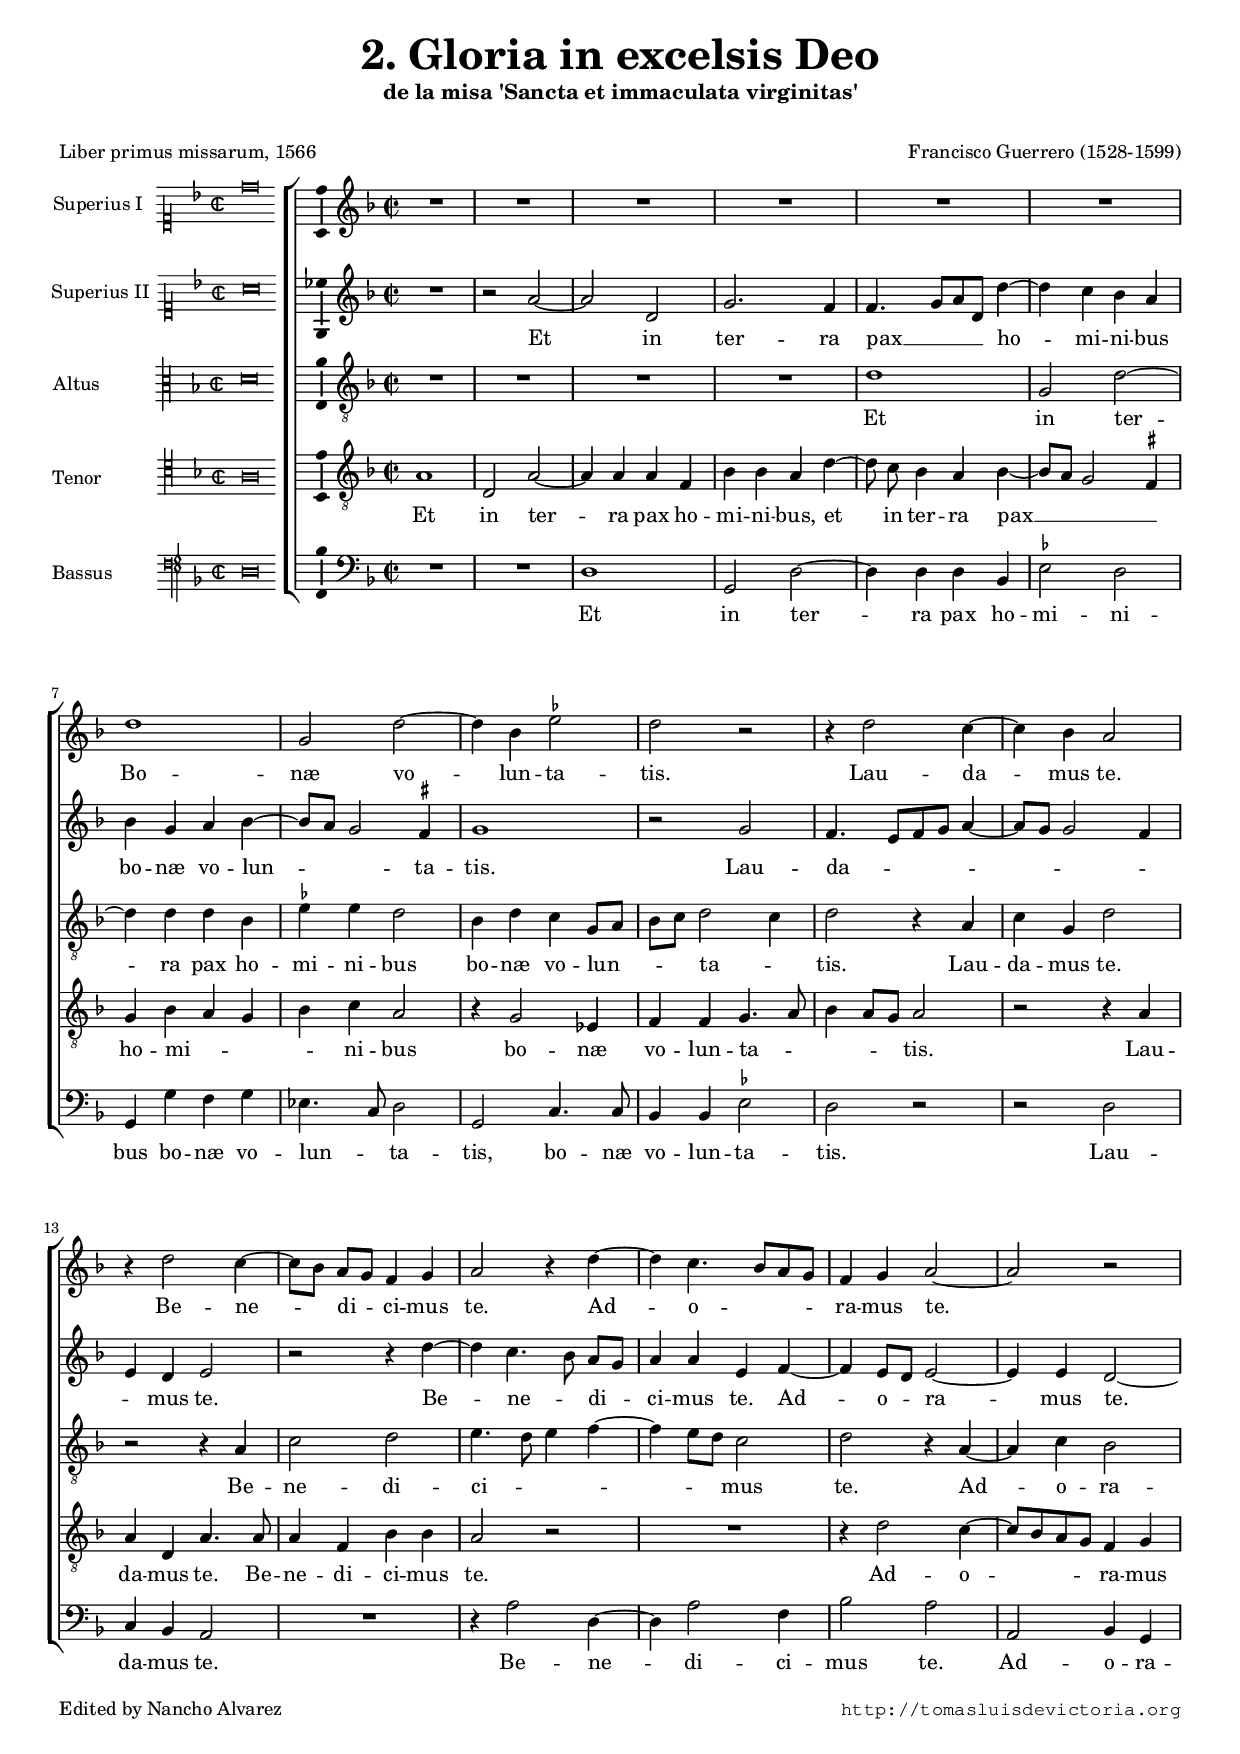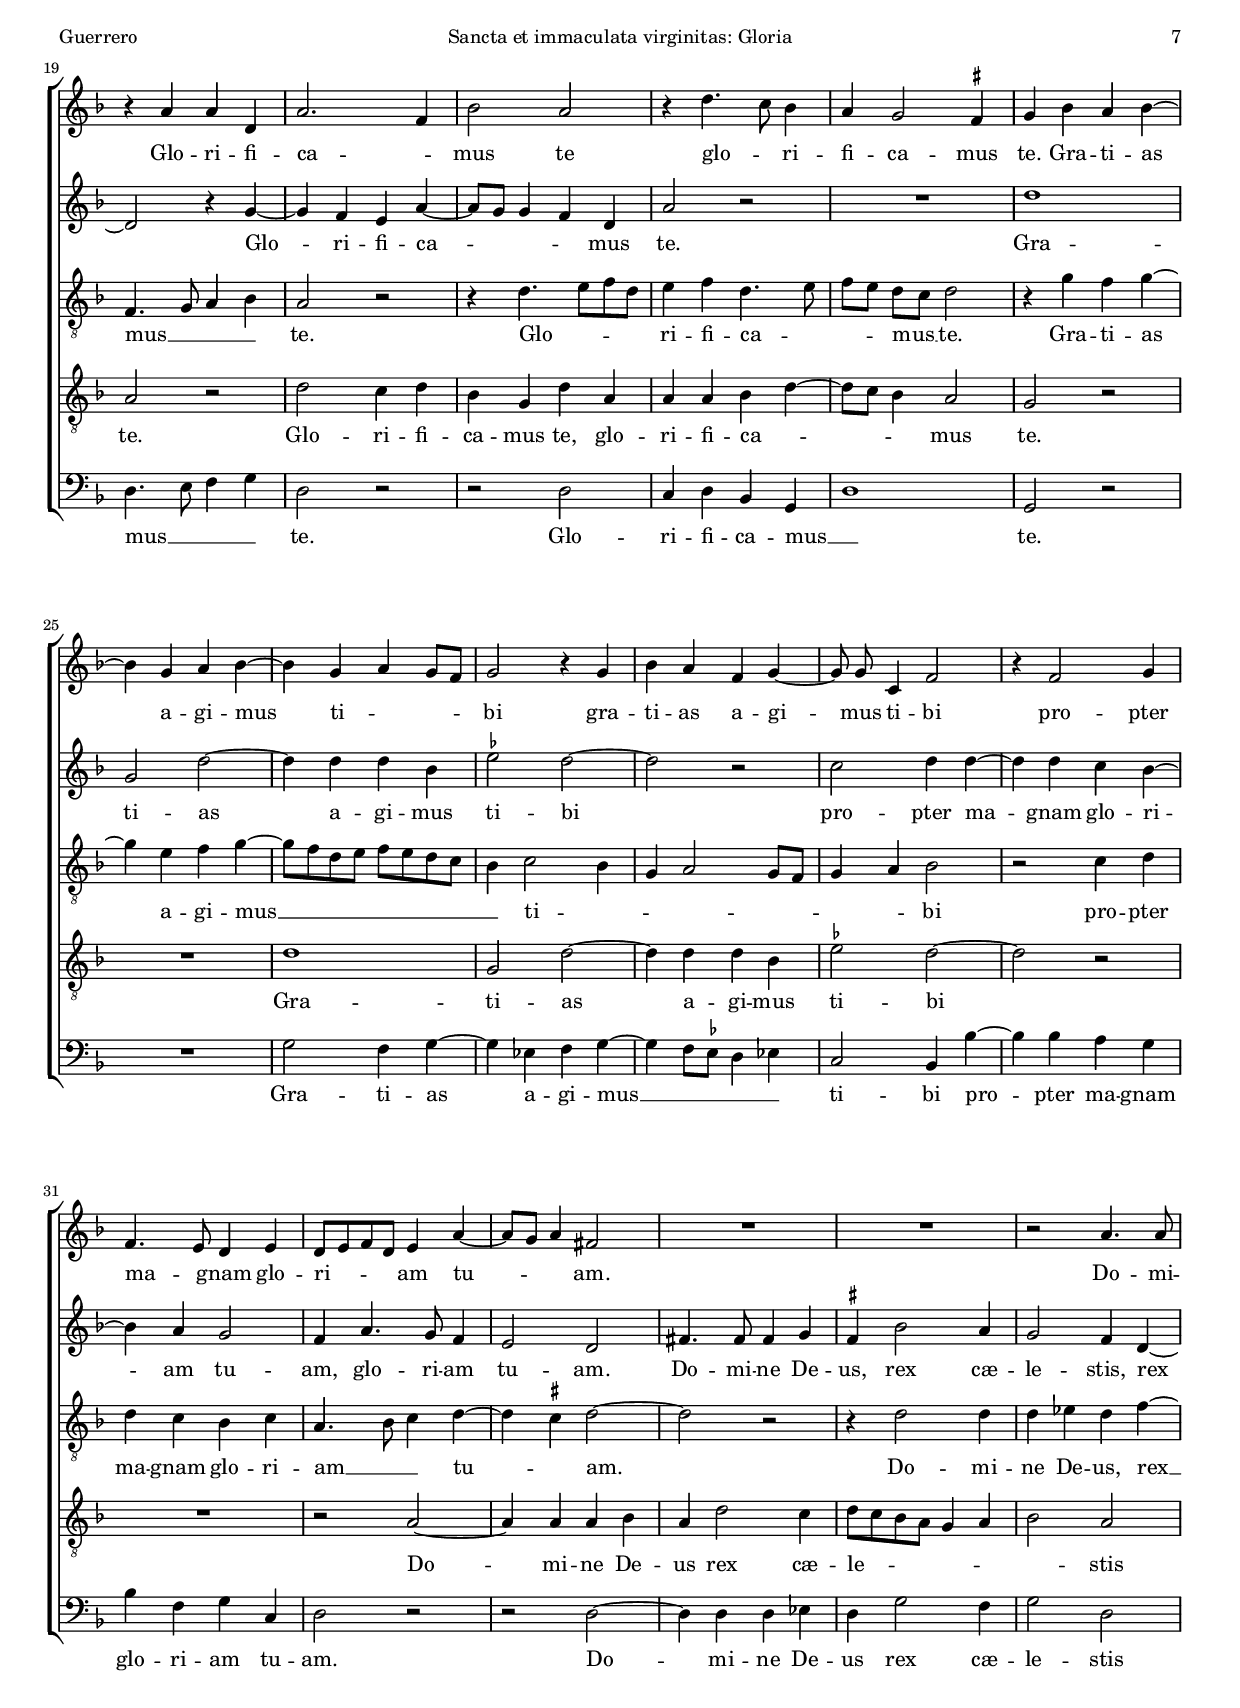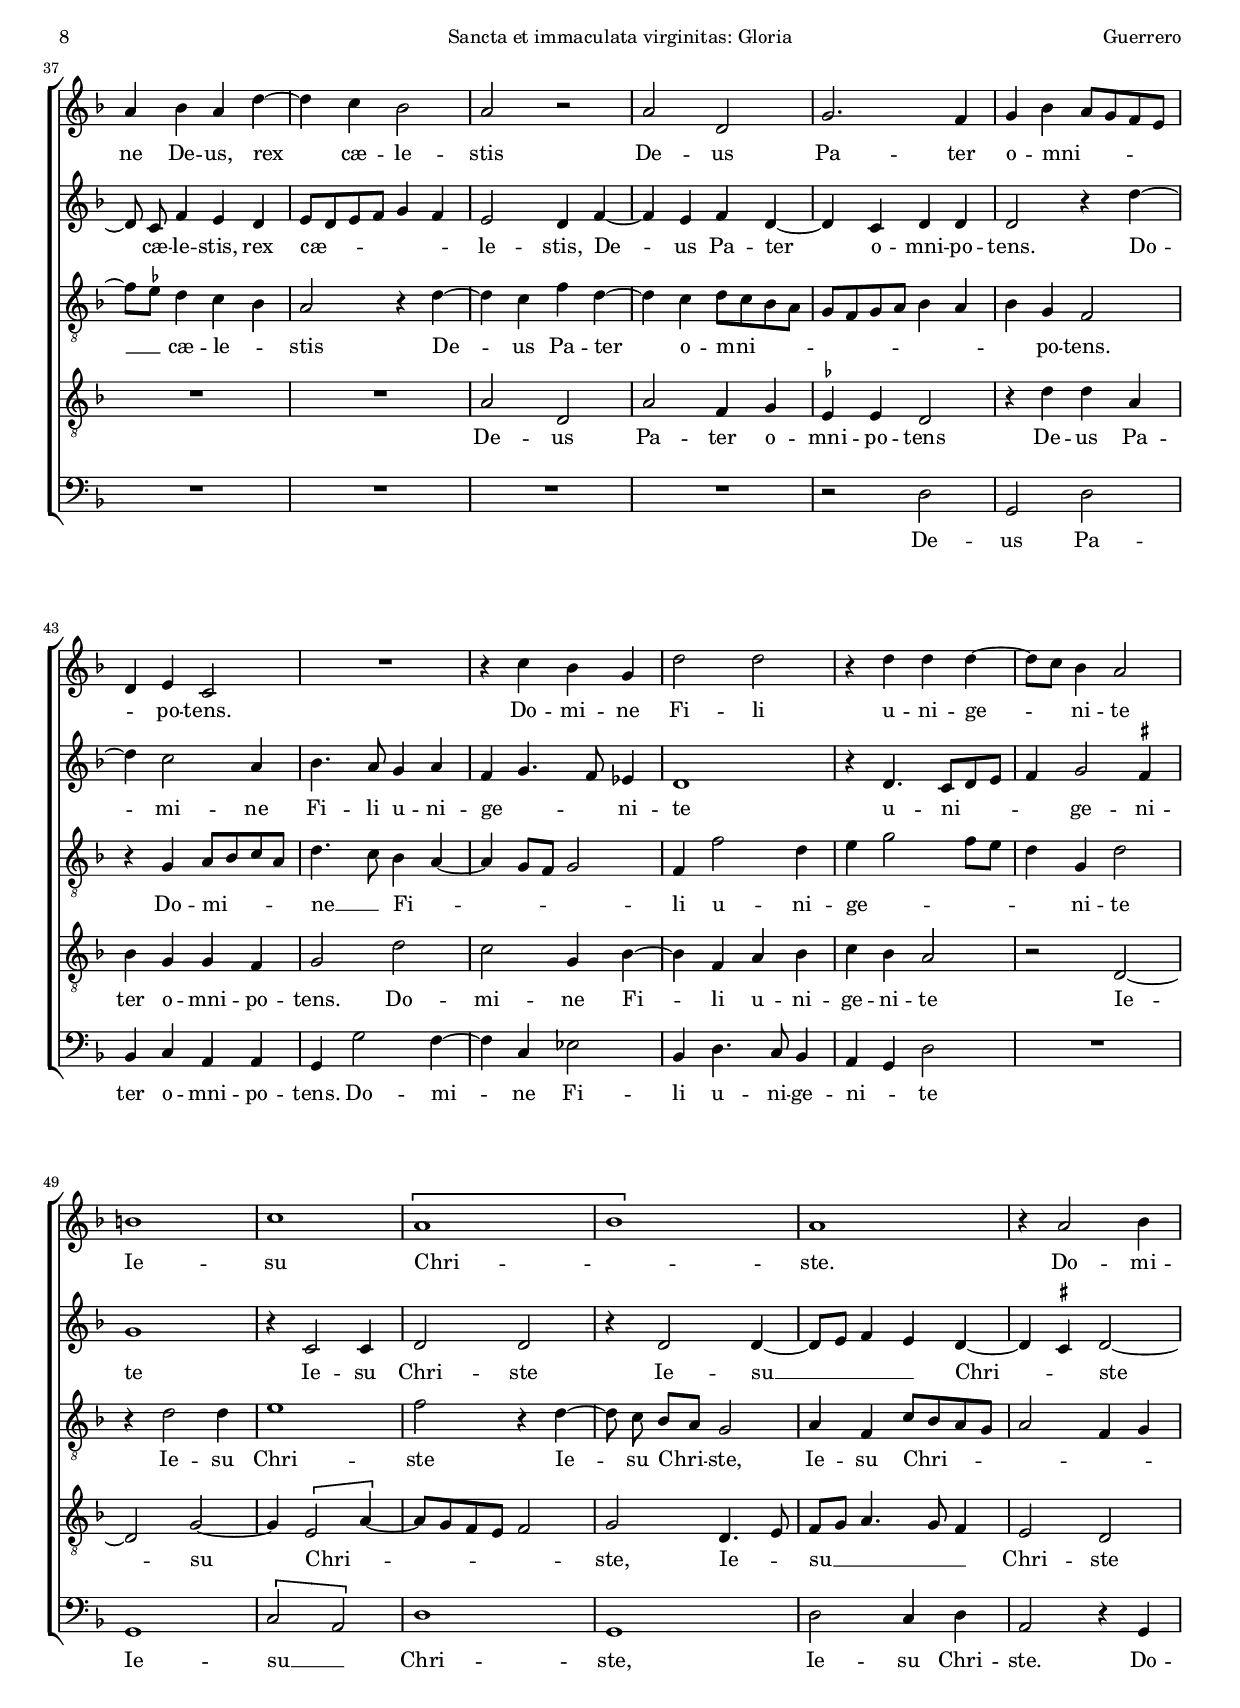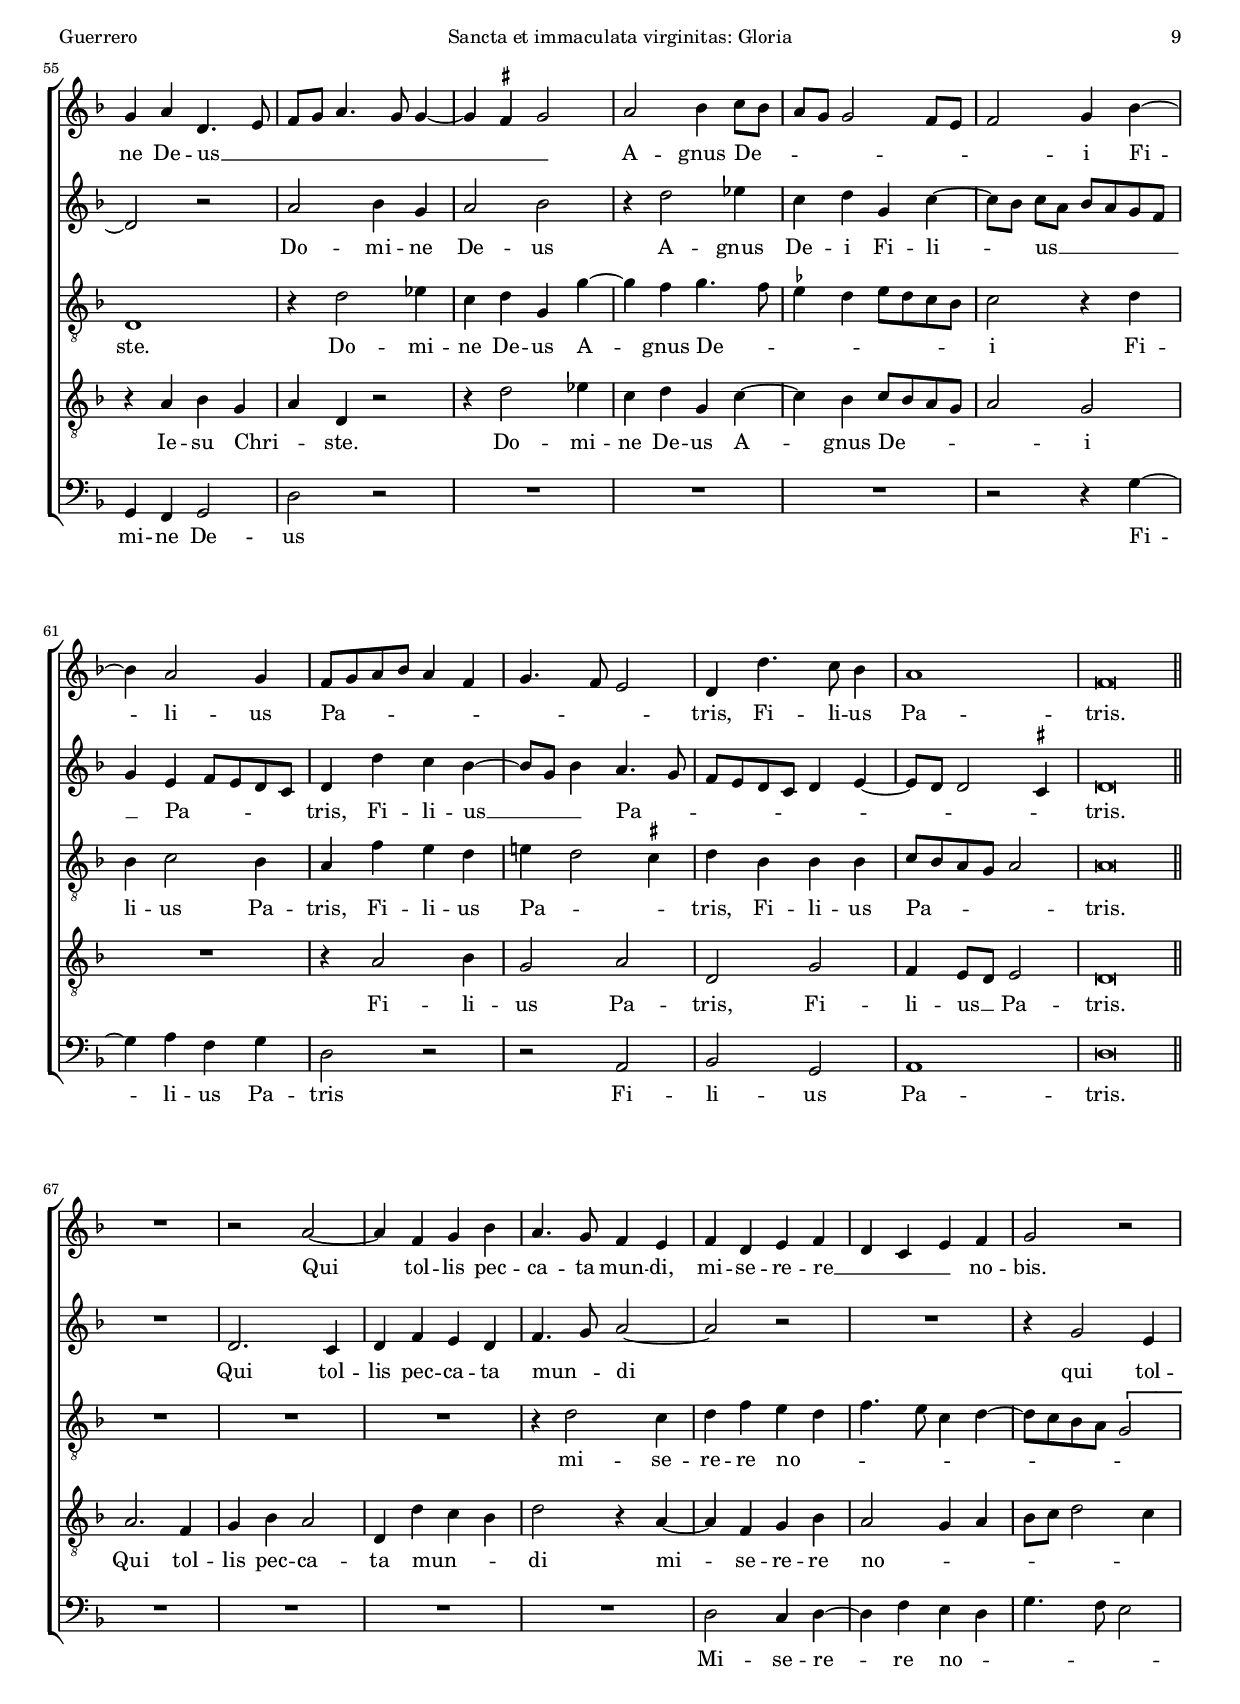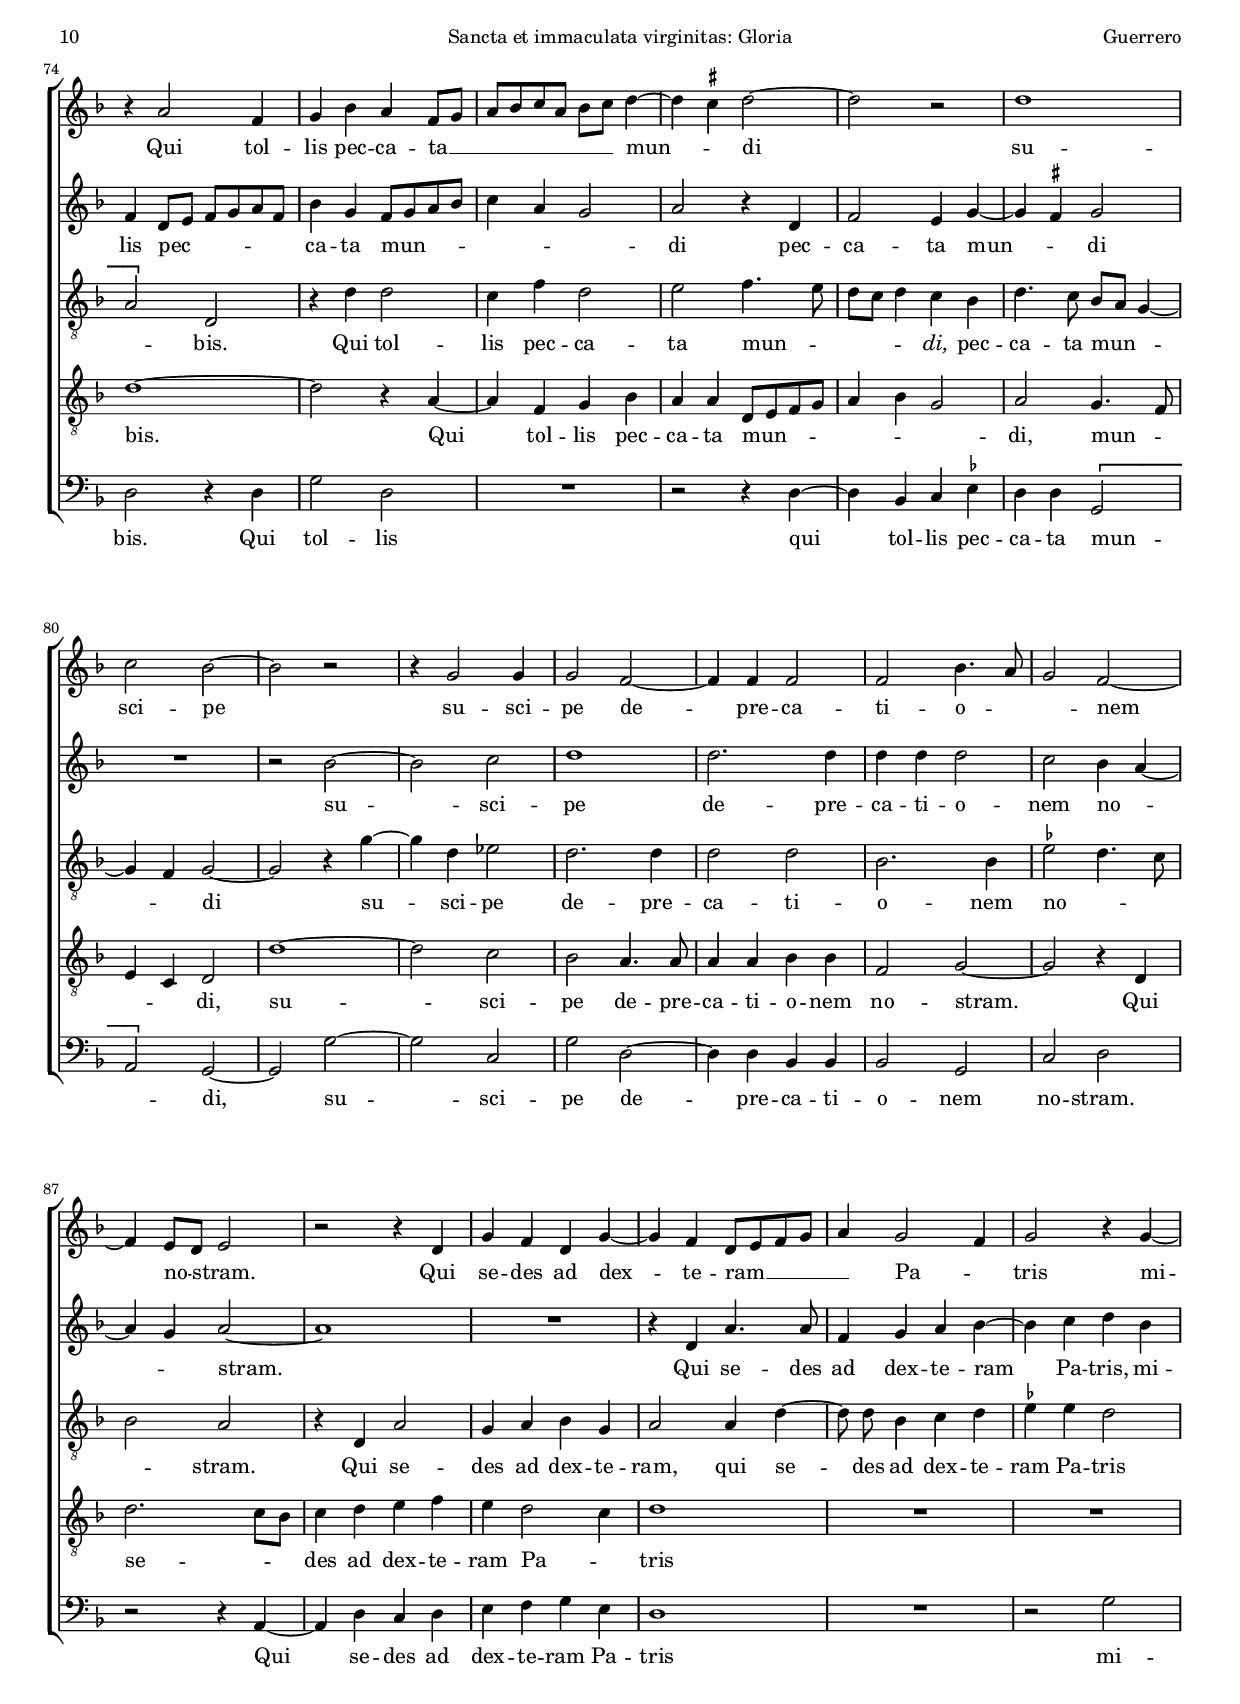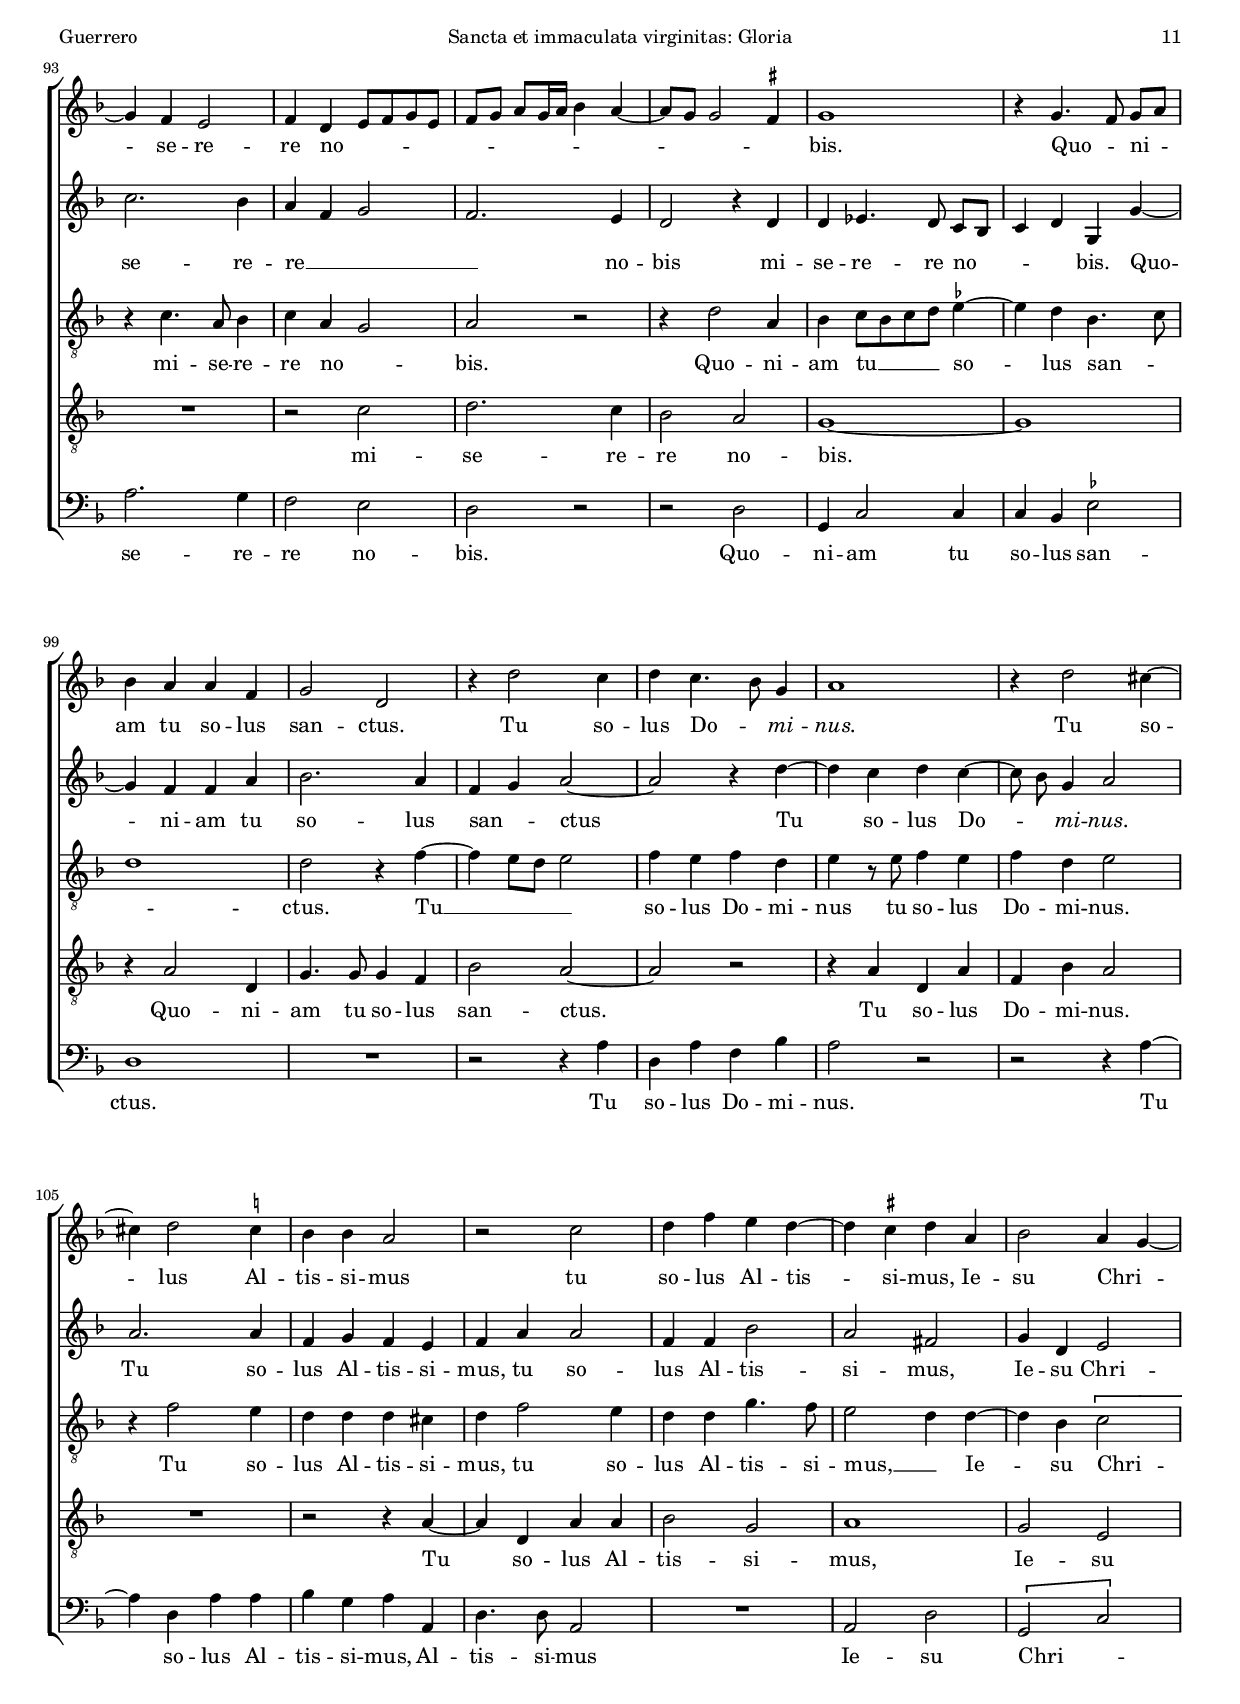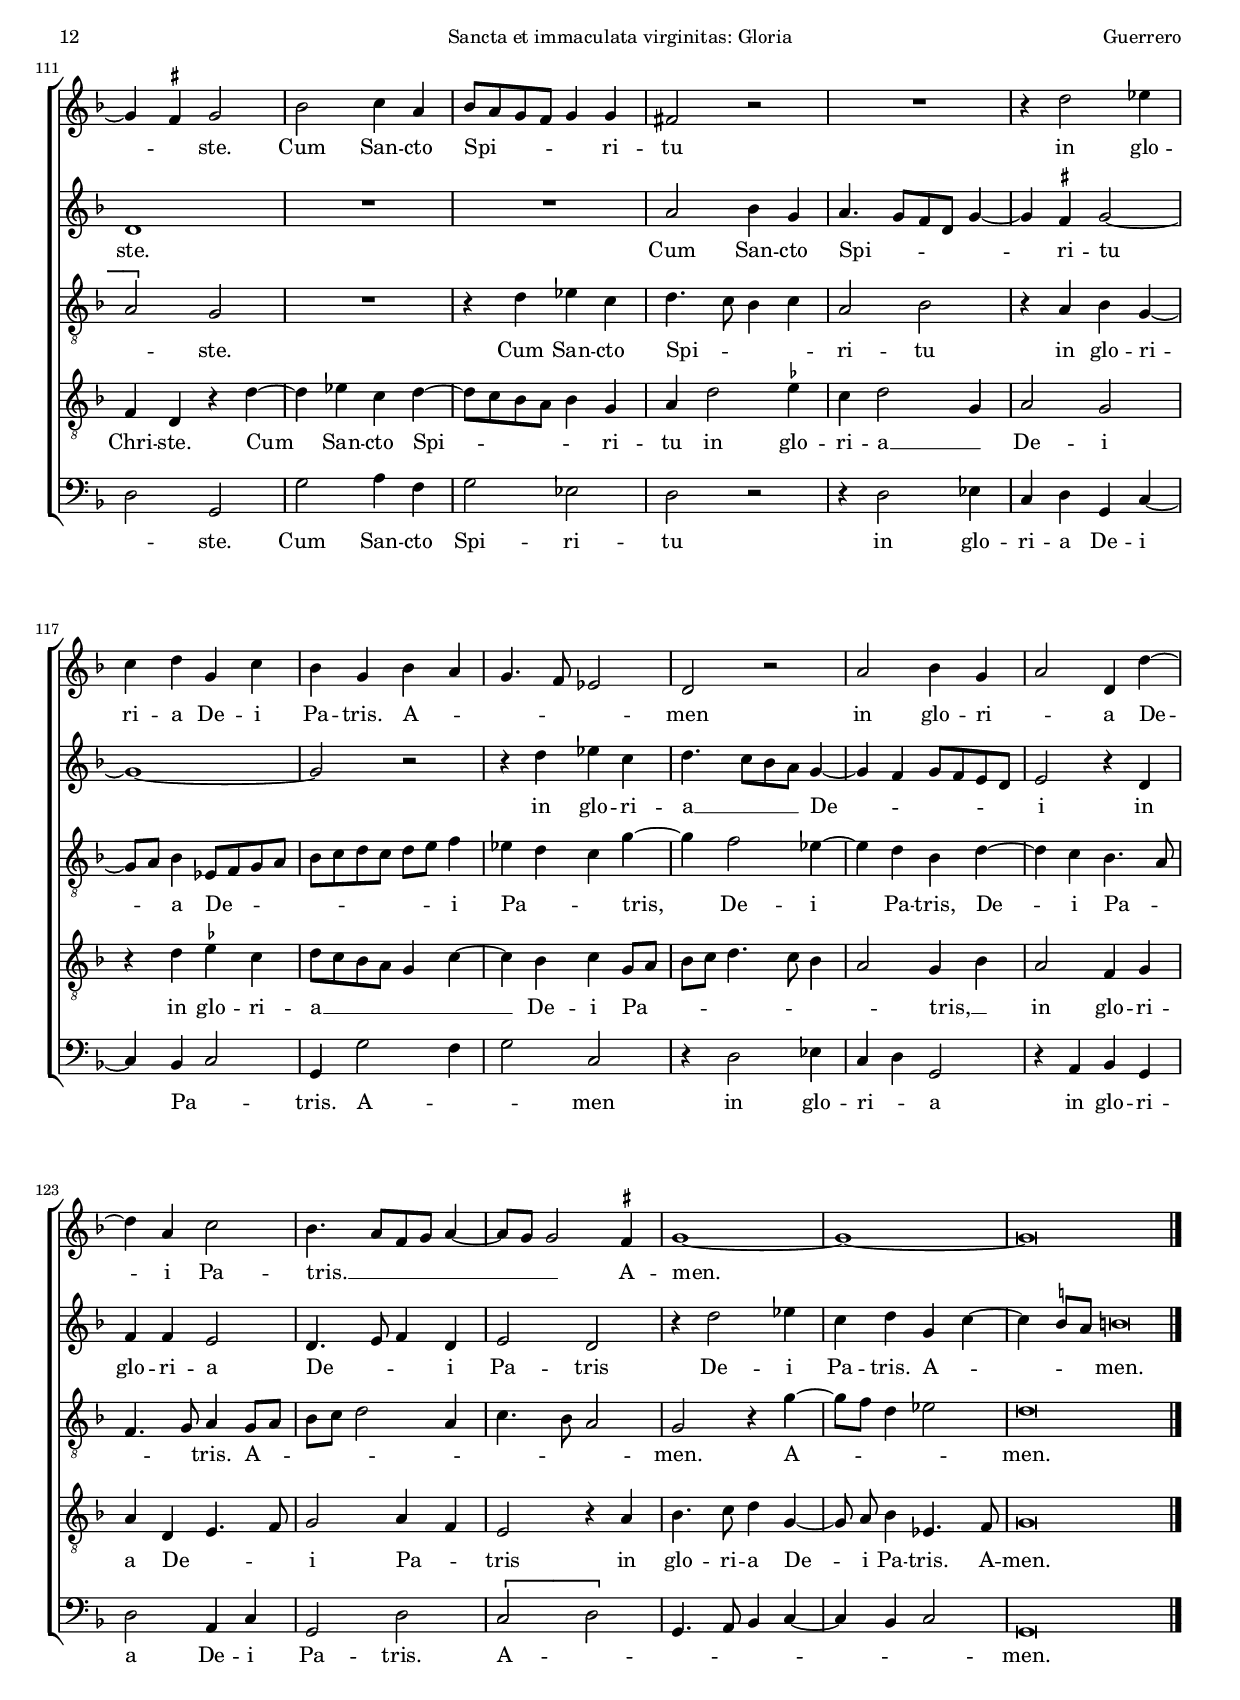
\version "2.18.0"

#(set-default-paper-size "a4")
#(set-global-staff-size 16.4)
#(ly:set-option 'point-and-click #f)
%mobile -s14.5 -i3.5

italicas=\override LyricText.font-shape = #'italic
rectas=\override LyricText.font-shape = #'upright
ss=\once \set suggestAccidentals = ##t
incipitwidth = 20

htitle="Sancta et immaculata virginitas: Gloria"
hcomposer="Guerrero"

\header {
	title=\markup{\fontsize #3 "2. Gloria in excelsis Deo"}
	subtitle="de la misa 'Sancta et immaculata virginitas'"
	subsubtitle=\markup{\null \vspace #1 }
	composer="Francisco Guerrero (1528-1599)"
        pdfauthor=\composer
	%opus="(-)"
	poet="Liber primus missarum, 1566"
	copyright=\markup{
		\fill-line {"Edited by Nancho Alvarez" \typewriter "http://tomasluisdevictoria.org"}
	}
%	tagline=""
}

global={\key f \major \time 2/2 \skip 1*66 \bar "||" \break
				\skip 1*62 \bar "|." }


cantus=\relative c''{
	R1*6
	d1
	g,2 d' ~
	d4 bes \ss ees2
	d2 r
	r4 d2 c4 ~
	c bes a2
	r4 d2 c4 ~
	c8[ bes] a[ g] f4 g
	a2 r4 d ~
	d4 c4. bes8 a g
	f4 g a2 ~
	a r 
	r4 a a d, 
	a'2. f4 
	bes2 a
	r4 d4. c8 bes4
	a4 g2 \ss fis4
	g bes a bes ~
	bes g a bes ~
	bes g a g8 f
	g2 r4 g
	bes a f g ~
	g8 \noBeam g c,4 f2
	r4 f2 g4
	f4. e8 d4 e
	d8 e f d e4 a ~
	a8 g a4 fis2
	R1*2
	r2 a4. a8
	a4 bes a d ~
	d c bes2
	a2 r
	a2 d, 
	g2. f4
	g bes a8 g f e
	d4 e c2
	R1
	r4 c' bes g
	d'2 d
	r4 d d d ~
	d8 c bes4 a2 
	b1
	c
	\[a 
	bes\]
	a
	r4 a2 bes4
	g4 a d,4. e8
	f g a4. g8 g4 ~
	g \ss fis g2
	a bes4 c8 bes
	a g g2 f8 e
	f2 g4 bes ~
	bes a2 g4
	f8 g a bes a4 f
	g4. f8 e2
	d4 d'4. c8 bes4
	a1 
	f\breve*1/2
	R1
	r2 a ~
	a4 f g bes
	a4. g8 f4 e
	f d e f
	d c e f
	g2 r
	r4 a2 f4
	g bes a f8 g 
	a bes c a bes c d4 ~
	d \ss cis d2 ~
	d r
	d1
	c2 bes ~
	bes r
	r4 g2 g4
	g2 f ~
	f4 f f2
	f bes4. a8
	g2 f ~
	f4 e8 d e2
	r2 r4 d
	g f d g ~
	g f d8 e f g
	a4 g2 f4
	g2 r4 g ~
	g f e2
	f4 d e8 f g e
	f[ g] a[ g16 a] bes4 a ~
	a8 g g2 \ss fis4
	g1
	r4 g4. f8 g[ a]
	bes4 a a f
	g2 d
	r4 d'2 c4
	d c4. bes8 g4
	a1
	r4 d2 cis4 ~
	cis d2 \ss c4
	bes bes a2
	r2 c 
	d4 f e d ~
	d \ss cis d a
	bes2 a4 g ~
	g \ss fis4 g2
	bes c4 a
	bes8 a g f g4 g
	fis2 r
	R1
	r4 d'2 ees4
	c d g, c
	bes g bes a
	g4. f8 ees2
	d r
	a' bes4 g
	a2 d,4 d' ~
	d a c2
	bes4. a8[ f g] a4 ~
	a8 g g2 \ss fis4
	g1 ~
	g ~
	g\breve*1/2
}

cantusdos=\relative c''{
	R1
	r2 a ~
	a d, 
	g2. f4
	f4. g8[ a d,] d'4 ~
	d c bes a
	bes g a bes ~
	bes8 a g2 \ss fis4
	g1
	r2 g
	f4. e8[ f g] a4 ~
	a8 g g2 f4
	e d e2
	r2 r4 d' ~
	d c4. bes8 a[ g]
	a4 a e f ~
	f e8 d e2 ~
	e4 e d2 ~
	d r4 g ~
	g f e a ~
	a8 g g4 f d
	a'2 r
	R1
	d1
	g,2 d' ~
	d4 d d bes
	\ss ees2 d ~
	d r
	c d4 d ~
	d d c bes ~
	bes a g2
	f4 a4. g8 f4
	e2 d
	fis4. fis8 fis4 g
	\ss fis4 bes2 a4
	g2 f4 d ~
	d8 \noBeam c f4 e d
	e8 d e f g4 f
	e2 d4 f ~
	f e f d ~
	d c d d 
	d2 r4 d' ~
	d c2 a4
	bes4. a8 g4 a
	f g4. f8 ees4
	d1
	r4 d4. c8 d e
	f4 g2 \ss fis4 
	g1
	r4 c,2 c4
	d2 d
	r4 d2 d4 ~
	d8 e f4 e d ~
	d \ss cis4 d2 ~
	d r
	a' bes4 g
	a2 bes
	r4 d2 ees4
	c d g, c ~
	c8[ bes] c a bes a g f
	g4 e f8 e d c
	d4 d' c bes ~
	bes8 g bes4 a4. g8
	f e d c d4 e ~
	e8 d d2 \ss cis4 d\breve*1/2
	R1
	d2. c4
	d f e d
	f4. g8 a2 ~
	a r
	R1
	r4 g2 e4
	f4 d8 e f g a f
	bes4 g f8 g a bes 
	c4 a g2
	a r4 d,
	f2 e4 g ~
	g \ss fis4 g2
	R1
	r2 bes ~
	bes c 
	d1
	d2. d4
	d d d2
	c bes4 a ~
	a g a2 ~
	a1
	R1
	r4 d, a'4. a8
	f4 g a bes ~
	bes c d bes
	c2. bes4
	a f g2
	f2. e4
	d2 r4 d
	d ees4. d8 c[ bes]
	c4 d g, g' ~
	g f f a
	bes2. a4
	f g a2 ~
	a r4 d ~
	d c d c ~
	c8 \noBeam bes g4 a2
	a2. a4
	f4 g f e
	f a a2
	f4 f bes2
	a fis
	g4 d e2
	d1
	R1*2
	a'2 bes4 g
	a4. g8[ f d] g4 ~
	g \ss fis4 g2 ~
	g1 ~
	g2 r
	r4 d' ees c
	d4. c8[ bes a] g4 ~
	g f g8 f e d
	e2 r4 d 
	f f e2
	d4. e8 f4 d
	e2 d
	r4 d'2 ees4
	c d g, c ~
	c \ss b8 a b!\breve*1/4
}

altus=\relative c'{
	R1*4
	d1
	g,2 d' ~
	d4 d d bes
	\ss ees4 ees d2
	bes4 d c g8 a
	bes c d2 c4
	d2 r4 a 
	c g d'2
	r2 r4 a
	c2 d
	e4. d8 e4 f ~
	f4 e8 d c2
	d r4 a ~
	a c bes2
	f4. g8 a4 bes
	a2 r
	r4 d4. e8 f d
	e4 f d4. e8
	f[ e] d[ c] d2
	r4 g f g ~
	g e f g ~
	g8 f d e f e d c 
	bes4 c2 bes4
	g4 a2 g8 f
	g4 a bes2
	r2 c4 d
	d c bes c
	a4. bes8 c4 d ~
	d \ss cis d2 ~
	d r
	r4 d2 d4
	d ees d f ~
	f8 \ss ees d4 c bes
	a2 r4 d ~
	d c f d ~
	d c d8 c bes a
	g f g a bes4 a
	bes g f2
	r4 g a8 bes c a
	d4. c8 bes4 a ~
	a g8 f g2
	f4 f'2 d4
	e4 g2 f8 e
	d4 g, d'2
	r4 d2 d4
	e1
	f2 r4 d ~
	d8 \noBeam c \noBeam bes a g2
	a4 f c'8 bes a g
	a2 f4 g
	d1
	r4 d'2 ees4
	c4 d g, g' ~
	g f g4. f8 
	\ss ees4 d ees8 d c bes
	c2 r4 d
	bes4 c2 bes4
	a f' e d
	e! d2 \ss cis4
	d bes bes bes
	c8 bes a g a2 
	a\breve*1/2
	R1*3
	r4 d2 c4
	d f e d
	f4. e8 c4 d ~
	d8 c bes a \[g2
	a\] d,
	r4 d' d2
	c4 f d2
	e2 f4. e8
	d8 c d4 c bes
	d4. c8 bes a g4 ~
	g f g2 ~
	g r4 g' ~
	g d ees2
	d2. d4
	d2 d
	bes2. bes4
	\ss ees2 d4. c8
	bes2 a
	r4 d, a'2
	g4 a bes g
	a2 a4 d ~
	d8 \noBeam d bes4 c d 
	\ss ees ees d2
	r4 c4. a8 bes4
	c a g2 
	a r
	r4 d2 a4
	bes4 c8[ bes c d] \ss ees4 ~
	ees d bes4. c8
	d1
	d2 r4 f ~
	f4 e8 d e2
	f4 e f d
	e4 r8 e f4 e
	f d e2
	r4 f2 e4
	d d d cis
	d4 f2 e4 
	d d g4. f8
	e2 d4 d ~
	d bes \[c2
	a\] g
	R1
	r4 d' ees c
	d4. c8 bes4 c
	a2 bes
	r4 a bes g ~
	g8 a bes4 ees,8 f g a 
	bes c d c d e f4
	ees4 d c g' ~
	g f2 ees4 ~
	ees d bes d ~
	d c bes4. a8
	f4. g8 a4 g8 a
	bes c d2 a4
	c4. bes8 a2
	g2 r4 g' ~
	g8 f8 d4 ees2
	d\breve*1/2
}

tenor=\relative c'{
	a1
	d,2 a'2 ~
	a4 a a f 
	bes bes a d ~
	d8 \noBeam c bes4 a bes4 ~
	bes8 a g2 \ss fis4
	g4 bes a g
	bes c a2
	r4 g2 ees4
	f4 f g4. a8
	bes4 a8 g a2
	r2 r4 a
	a d, a'4. a8 
	a4 f bes bes 
	a2 r
	R1
	r4 d2 c4 ~
	c8 bes a g f4 g 
	a2 r
	d c4 d 
	bes g d' a
	a a bes d ~
	d8 c bes4 a2 
	g r 
	R1
	d'1
	g,2 d' ~
	d4 d d bes
	\ss ees2 d ~
	d r
	R1
	r2 a ~
	a4 a a bes
	a d2 c4
	d8 c bes a g4 a 
	bes2 a
	R1*2
	a2 d,
	a' f4 g
	\ss ees ees d2
	r4 d' d a
	bes g g f
	g2 d' 
	c2 g4 bes ~
	bes f a bes
	c bes a2 
	r2 d, ~
	d g ~
	g4 \[e2 a4 ~ \]
	a8 g f e f2
	g d4. e8 
	f8 g a4. g8 f4
	e2 d
	r4 a' bes g
	a d, r2
	r4 d'2 ees4
	c d g, c ~
	c bes c8 bes a g
	a2 g
	R1
	r4 a2 bes4
	g2 a
	d, g
	f4 e8 d e2
	d\breve*1/2
	a'2. f4
	g bes a2
	d,4 d' c bes 
	d2 r4 a ~
	a f g bes
	a2 g4 a
	bes8 c d2 c4
	d1 ~
	d2 r4 a ~
	a f g bes
	a a d,8 e f g
	a4 bes g2
	a g4. f8 
	e4 c d2
	d'1 ~
	d2 c
	bes a4. a8
	a4 a bes bes
	f2 g ~
	g r4 d 
	d'2. c8 bes
	c4 d e f
	e d2 c4
	d1
	R1*3
	r2 c
	d2. c4
	bes2 a
	g1 ~
	g
	r4 a2 d,4
	g4. g8 g4 f
	bes2 a ~
	a r
	r4 a d, a'
	f bes a2
	R1
	r2 r4 a ~
	a d, a' a
	bes2 g
	a1
	g2 e
	f4 d r4 d' ~
	d ees c d ~
	d8 c bes a bes4 g
	a d2 \ss ees4
	c4 d2 g,4
	a2 g
	r4 d' \ss ees c
	d8 c bes a g4 c ~
	c bes c g8 a
	bes c d4. c8 bes4
	a2 g4 bes
	a2 f4 g
	a d, e4. f8
	g2 a4 f
	e2 r4 a
	bes4. c8 d4 g, ~
	g8 \noBeam a bes4 ees,4. f8 
	g\breve*1/2
}

bassus=\relative c{
	R1*2
	d1
	g,2 d' ~
	d4 d d bes
	\ss ees2 d
	g,4 g' f g
	ees4. c8 d2
	g,2 c4. c8
	bes4 bes \ss ees2
	d r
	r d 
	c4 bes a2
	R1
	r4 a'2 d,4 ~
	d a'2 f4
	bes2 a
	a,2 bes4 g
	d'4. e8 f4 g
	d2 r
	r d
	c4 d bes g
	d'1 
	g,2 r
	R1
	g'2 f4 g ~
	g ees f g ~
	g f8 \ss ees d4 ees!4
	c2 bes4 bes' ~
	bes bes a g
	bes f g c,
	d2 r
	r d ~
	d4 d d ees
	d g2 f4
	g2 d
	R1*4
	r2 d 
	g, d'
	bes4 c a a
	g4 g'2 f4 ~
	f c ees2
	bes4 d4. c8 bes4
	a g d'2
	R1
	g,1
	\[c2 a\]
	d1
	g,
	d'2 c4 d
	a2 r4 g
	g f g2
	d'2 r
	R1*3
	r2 r4 g ~
	g4 a f g
	d2 r
	r a
	bes g
	a1 d\breve*1/2
	R1*4
	d2 c4 d ~
	d f e d
	g4. f8 e2
	d r4 d
	g2 d
	R1
	r2 r4 d ~
	d bes c \ss ees 
	d d \[g,2
	a\] g ~
	g g' ~
	g c,
	g' d ~
	d4 d bes bes
	bes2 g
	c d
	r2 r4 a ~
	a d c d
	e f g e
	d1
	R1
	r2 g
	a2. g4
	f2 e
	d r
	r d
	g,4 c2 c4
	c bes \ss ees2
	d1
	R1
	r2 r4 a'
	d, a' f bes
	a2 r
	r r4 a ~
	a d, a' a 
	bes g a a,
	d4. d8 a2
	R1
	a2 d
	\[g, c\]
	d g,
	g' a4 f
	g2 ees 
	d r
	r4 d2 ees4
	c d g, c ~
	c bes c2
	g4 g'2 f4
	g2 c,
	r4 d2 ees4 
	c d g,2
	r4 a bes g
	d'2 a4 c
	g2 d'
	\[c2 d\]
	g,4. a8 bes4 c ~
	c bes c2 
	g\breve*1/2
}


textocantus=\lyricmode{
Bo -- næ vo -- lun -- ta -- tis.
Lau -- da -- mus te.
Be -- ne -- _ di -- _ ci -- mus te.
Ad -- o -- _ _ _ ra -- mus te.
Glo -- ri -- fi -- ca -- _ mus te
glo -- _ ri -- fi -- ca -- mus te.
Gra -- ti -- as a -- gi -- mus ti -- _ _ _ bi
gra -- ti -- as a -- gi -- mus ti -- bi
pro -- pter ma -- _ gnam glo -- ri -- _ _ _ am tu -- _ _ am.
Do -- mi -- ne De -- us, rex cæ -- le -- stis
De -- us Pa -- ter o -- mni -- _ _ _ _ _ po -- tens.
Do -- mi -- ne Fi -- li
u -- ni -- ge -- _ ni -- te
Ie -- su Chri -- _ ste.
Do -- mi -- ne De -- us __ _ _ _ _ _ _ _ _ A -- gnus De -- _ _ _ _ _ _ _ i 
Fi -- li -- us Pa -- _ _ _ _ _ _ _ _ tris,
Fi -- li -- us Pa -- tris.
Qui tol -- lis pec -- ca -- ta mun -- di,
mi -- se -- re -- re __ _ _ _ no -- bis.
Qui tol -- lis pec -- ca -- ta __ _ _ _ _ _ _ _ mun -- _ di
su -- sci -- pe
su -- sci -- pe de -- pre -- ca -- ti -- o -- _ _ nem no -- _ stram.
Qui se -- des ad dex -- te -- ram __ _ _ _ _ Pa -- _ tris
mi -- se -- re -- re no -- _ _ _ _ _ _ _ _ _ _ _ _ _ _ bis.
Quo -- _ ni -- _ am tu so -- lus san -- ctus.
Tu so -- lus Do -- _ \italicas mi -- nus. \rectas
Tu so -- lus Al -- tis -- si -- mus
tu so -- lus Al -- tis -- si -- mus, Ie -- su Chri -- _ _ ste.
Cum San -- cto Spi -- _ _ _ _ ri -- tu
in glo -- ri -- a De -- i Pa -- tris.
A -- _ _ _ _ men
in glo -- ri -- _ a De -- i Pa -- tris. __ _ _ _ _ _ _ 
A -- men.
}

textocantusdos=\lyricmode{
Et in ter -- ra pax __ _ _ _ ho -- mi -- ni -- bus bo -- næ vo -- lun -- _ _ ta -- tis.
Lau -- da -- _ _ _ _ _ _ _ _ mus te.
Be -- ne -- _ di -- _ ci -- mus te.
Ad -- o -- _ ra -- mus te.
Glo -- ri -- fi -- ca -- _ _ _ mus te.
Gra -- ti -- as a -- gi -- mus ti -- bi
pro -- pter ma -- gnam glo -- ri -- am tu -- am,
glo -- ri -- am tu -- am.
Do -- mi -- ne De -- us,
rex cæ -- le -- stis,
rex cæ -- le -- stis,
rex cæ -- _ _ _ _ _ le -- stis,
De -- us Pa -- ter o -- mni -- po -- tens.
Do -- mi -- ne Fi -- li u -- ni -- ge -- _ _ ni -- te
u -- ni -- _ _ _ ge -- ni -- te
Ie -- su Chri -- ste
Ie -- su __ _ _ _ Chri -- _ ste
Do -- mi -- ne De -- us A -- gnus De -- i 
Fi -- li -- _ us __ _ _ _ _ _ _ Pa -- _ _ _ _ tris,
Fi -- li -- us __ _ _ Pa -- _ _ _ _ _ _ _ _ _ _ tris.
Qui tol -- lis pec -- ca -- ta mun -- _ di
qui tol -- lis pec -- _ _ _ _ _ ca -- ta mun -- _ _ _ _ _ _ di
pec -- ca -- ta mun -- _ di
su -- sci -- pe
de -- pre -- ca -- ti -- o -- nem no -- _ _ stram.
Qui se -- des ad dex -- te -- ram Pa -- tris,
mi -- se -- re -- re __ _ _ _ no -- bis
mi -- se -- re -- re no -- _ _ _ bis.
Quo -- ni -- am tu so -- lus san -- _ ctus
Tu so -- lus Do -- _ \italicas mi -- nus. \rectas
Tu so -- lus Al -- tis -- si -- mus,
tu so -- lus Al -- tis -- si -- mus,
Ie -- su Chri -- ste.
Cum San -- cto Spi -- _ _ _ _ ri -- tu
in glo -- ri -- a __ _ _ _ De -- _ _ _ _ _ i
in glo -- ri -- a De -- _ _ i Pa -- tris
De -- i Pa -- tris.
A -- _ _ _ men.
}

textoaltus=\lyricmode{
Et in ter -- ra pax ho -- mi -- ni -- bus bo -- næ vo -- lun -- _ _ _ ta -- _ tis.
Lau -- da -- mus te.
Be -- ne -- di -- ci -- _ _ _ _ _ mus te.
Ad -- o -- ra -- mus __ _ _ _ te.
Glo -- _ _ _ ri -- fi -- ca -- _ _ _ mus __ _ te.
Gra -- ti -- as a -- gi -- mus __ _ _ _ _ _ _ _ _ ti -- _ _ _ _ _ _ _ bi
pro -- pter ma -- gnam glo -- ri -- am __ _ _ tu -- _ am.
Do -- mi -- ne De -- us,
rex __ _ cæ -- le -- _ stis
De -- us Pa -- ter o -- mni -- _ _ _ _ _ _ _ _ _ _ po -- tens.
Do -- mi -- _ _ _ ne __ _ Fi -- _ _ _ _ li u -- ni -- ge -- _ _ _ _ ni -- te
Ie -- su Chri -- ste
Ie -- su Chri -- _ ste,
Ie -- su Chri -- _ _ _ _ _ _ ste.
Do -- mi -- ne De -- us A -- gnus De -- _ _ _ _ _ _ _ i
Fi -- li -- us Pa -- tris,
Fi -- li -- us Pa -- _ _ tris,
Fi -- li -- us Pa -- _ _ _ _ tris.
mi -- se -- re -- re no -- _ _ _ _ _ _ _ _ _ _ bis.
Qui tol -- lis pec -- ca -- ta mun -- _ _ _ _ \italicas di, \rectas
pec -- ca -- ta mun -- _ _ _ di
su -- sci -- pe de -- pre -- ca -- ti -- o -- nem no -- _ _ _ stram.
Qui se -- des ad dex -- te -- ram,
qui se -- des ad dex -- te -- ram Pa -- tris
mi -- se -- re -- re no -- _ bis.
Quo -- ni -- am tu __ _ _ _ so -- lus san -- _ _ ctus.
Tu __ _ _ _ so -- lus Do -- mi -- nus 
tu so -- lus Do -- mi -- nus.
Tu so -- lus Al -- tis -- si -- mus,
tu so -- lus Al -- tis -- si -- mus, __ _ 
Ie -- su Chri -- _ ste.
Cum San -- cto Spi -- _ _ _ ri -- tu
in glo -- ri -- _ a De -- _ _ _ _ _ _ _ _ _ i Pa -- _ _ tris,
De -- i Pa -- tris,
De -- i Pa -- _ _ _ tris.
A -- _ _ _ _ _ _ _ _ men.
A -- _ _ _ men.
}

textotenor=\lyricmode{
Et in ter -- ra pax ho -- mi -- ni -- bus,
et in ter -- ra pax __ _ _ _ ho -- mi -- _ _ _ ni -- bus
bo -- næ vo -- lun -- ta -- _ _ _ _ tis.
Lau -- da -- mus te.
Be -- ne -- di -- ci -- mus te.
Ad -- o -- _ _ _ ra -- mus te.
Glo -- ri -- fi -- ca -- mus te,
glo -- ri -- fi -- ca -- _ _ _ mus te.
Gra -- ti -- as a -- gi -- mus ti -- bi
Do -- mi -- ne De -- us rex cæ -- le -- _ _ _ _ _ _ stis
De -- us Pa -- ter o -- mni -- po -- tens
De -- us Pa -- ter o -- mni -- po -- tens.
Do -- mi -- ne Fi -- li u -- ni -- ge -- ni -- te
Ie -- su Chri -- _ _ _ _ _ ste,
Ie -- _ su __ _ _ _ _ Chri -- ste
Ie -- su Chri -- _ ste.
Do -- mi -- ne De -- us A -- gnus De -- _ _ _ _ i
Fi -- li -- us Pa -- tris,
Fi -- li -- us __ _ Pa -- tris.
Qui tol -- lis pec -- ca -- ta mun -- _ _ di
mi -- se -- re -- re no -- _ _ _ _ _ _ bis.
Qui tol -- lis pec -- ca -- ta mun -- _ _ _ _ _ _ di,
mun -- _ _ _ di,
su -- sci -- pe de -- pre -- ca -- ti -- o -- nem no -- stram.
Qui se -- _ _ des ad dex -- te -- ram Pa -- _ tris
mi -- se -- re -- re no -- bis.
Quo -- ni -- am tu so -- lus san -- ctus.
Tu so -- lus Do -- mi -- nus.
Tu so -- lus Al -- tis -- si -- mus,
Ie -- su Chri -- ste.
Cum San -- cto Spi -- _ _ _ _ ri -- tu in glo -- ri -- a __ _ De -- i
in glo -- ri -- a __ _ _ _ _ _ De -- i Pa -- _ _ _ _ _ _ _ tris, __ _ 
in glo -- ri -- a De -- _ _ i Pa -- _ tris
in glo -- ri -- a De -- i Pa -- tris. A -- men.
}

textobassus=\lyricmode{
Et in ter -- ra pax ho -- mi -- ni -- bus bo -- næ
vo -- lun -- _ ta -- tis,
bo -- næ vo -- lun -- ta -- tis.
Lau -- da -- mus te.
Be -- ne -- di -- ci -- mus te.
Ad -- o -- ra -- mus __ _ _ _ te.
Glo -- ri -- fi -- ca -- mus __ _ te.
Gra -- ti -- as a -- gi -- mus __ _ _ _ _ ti -- bi
pro -- pter ma -- gnam glo -- ri -- am tu -- am.
Do -- mi -- ne De -- us rex cæ -- le -- stis
De -- us Pa -- ter o -- mni -- po -- tens.
Do -- mi -- ne Fi -- li u -- ni -- ge -- ni -- _ te
Ie -- su __ _ Chri -- ste,
Ie -- su Chri -- ste.
Do -- mi -- ne De -- us
Fi -- li -- us Pa -- tris
Fi -- li -- us Pa -- tris.
Mi -- se -- re -- re no -- _ _ _ _ bis.
Qui tol -- lis
qui tol -- lis pec -- ca -- ta mun -- _ di,
su -- sci -- pe de -- pre -- ca -- ti -- o -- nem no -- stram.
Qui se -- des ad dex -- te -- ram Pa -- tris
mi -- se -- re -- re no -- bis.
Quo -- ni -- am tu so -- lus san -- ctus.
Tu so -- lus Do -- mi -- nus.
Tu so -- lus Al -- tis -- si -- mus,
Al -- tis -- si -- mus
Ie -- su Chri -- _ _ ste.
Cum San -- cto Spi -- ri -- tu
in glo -- ri -- a De -- i Pa -- _ tris.
A -- _ _ men
in glo -- ri -- _ a
in glo -- ri -- a De -- i Pa -- tris.
A -- _ _ _ _ _ _ _ men.
}


incipitcantus=\markup{
	\score{
		{ 
		\set Staff.instrumentName="Superius I  "
		\override NoteHead.style = #'neomensural
		\override Rest.style = #'neomensural
		\override Staff.TimeSignature.style = #'neomensural
		\cadenzaOn 
		\clef "petrucci-c1"
		\key f \major
		\time 2/2
		d''\breve
		} 
	\layout {
		\context {\Voice
			\remove Ligature_bracket_engraver
			\consists Mensural_ligature_engraver
		}
		line-width=\incipitwidth
		indent = 0
	}
	}
}

incipitcantusdos=\markup{
	\score{
		{ 
		\set Staff.instrumentName="Superius II "
		\override NoteHead.style = #'neomensural
		\override Rest.style = #'neomensural
		\override Staff.TimeSignature.style = #'neomensural
		\cadenzaOn 
		\clef "petrucci-c1"
		\key f \major
		\time 2/2
		a'\breve
		} 
	\layout {
		\context {\Voice
			\remove Ligature_bracket_engraver
			\consists Mensural_ligature_engraver
		}
		line-width=\incipitwidth
		indent = 0
	}
	}
}


incipitaltus=\markup{
	\score{
		{ 
		\set Staff.instrumentName="Altus          "
		\override NoteHead.style = #'neomensural 
		\override Rest.style = #'neomensural
		\override Staff.TimeSignature.style = #'neomensural
		\cadenzaOn 
		\clef "petrucci-c3"
		\key f \major
		\time 2/2
		d'\breve
		} 
	\layout {
		\context {\Voice
			\remove Ligature_bracket_engraver
			\consists Mensural_ligature_engraver
		}
		line-width=\incipitwidth
		indent = 0
	}
	}
}

incipittenor=\markup{
	\score{
		{ 
		\set Staff.instrumentName="Tenor          "
		\override NoteHead.style = #'neomensural 
		\override Rest.style = #'neomensural
		\override Staff.TimeSignature.style = #'neomensural
		\cadenzaOn 
		\clef "petrucci-c4"
		\key f \major
		\time 2/2
		a\breve
		} 
	\layout {
		\context {\Voice
			\remove Ligature_bracket_engraver
			\consists Mensural_ligature_engraver
		}
		line-width=\incipitwidth
		indent=0
	}
	}
}

incipitbassus=\markup{
	\score{
		{ 
		\set Staff.instrumentName="Bassus        "
		\override NoteHead.style = #'neomensural 
		\override Rest.style = #'neomensural
		\override Staff.TimeSignature.style = #'neomensural
		\cadenzaOn 
		\clef "petrucci-f4"
		\key f \major
		\time 2/2
		d\breve
		} 
	\layout {
		\context {\Voice
			\remove Ligature_bracket_engraver
			\consists Mensural_ligature_engraver
		}
		line-width=\incipitwidth
		indent = 0
	}
	}
}



\score {\transpose c' c'{
\new ChoirStaff<<

	\new Staff <<\global
	\new Voice="v1" {
		\set Staff.instrumentName=\incipitcantus
		\clef "treble"
		\cantus }
	\new Lyrics \lyricsto "v1" {\textocantus }
	>>
	
	\new Staff <<\global
	\new Voice="v5" {
		\set Staff.instrumentName=\incipitcantusdos
		\clef "treble"
		\cantusdos }
	\new Lyrics \lyricsto "v5" {\textocantusdos }
	>>

	\new Staff << \global
	\new Voice="v2" {
		\set Staff.instrumentName=\incipitaltus
		\clef "G_8" 
		\altus }
	\new Lyrics \lyricsto "v2" {\textoaltus }
	>>

	\new Staff <<\global
	\new Voice="v3" {
		\set Staff.instrumentName=\incipittenor
		\clef "G_8"
		\tenor }
	\new Lyrics \lyricsto "v3" {\textotenor }
	>>

	\new Staff <<\global
	\new Voice="v4" {
		\set Staff.instrumentName=\incipitbassus
		\clef "bass" 
		\bassus }
	\new Lyrics \lyricsto "v4" {\textobassus }
	>>
	
>>

	}%transpose

\layout{ 
	\context {\Lyrics 
		\override VerticalAxisGroup.staff-affinity = #UP
		\override VerticalAxisGroup.nonstaff-relatedstaff-spacing =
			#'((basic-distance . 0) (minimum-distance . 0) (padding . 1))
		\override LyricText.font-size = #1.2
		\override LyricHyphen.minimum-distance = #0.5
	}
	\context {\Score 
		tempoHideNote = ##t
		\override BarNumber.padding = #2 
	}
	\context {\Voice 
		%melismaBusyProperties = #'()
		%autoBeaming = ##f
	}
	\context {\Staff 
                %\RemoveEmptyStaves
                %\override VerticalAxisGroup.remove-first = ##t
		\override VerticalAxisGroup.staff-staff-spacing =
			#'((basic-distance . 11) (minimum-distance . 0) (padding . 1))
		\consists Ambitus_engraver 
		\override LigatureBracket.padding = #1
	}
}

%\midi { \mtempo }

}


\paper{
	evenHeaderMarkup=\markup  \fill-line { \fromproperty #'page:page-number-string \htitle \hcomposer }
	oddHeaderMarkup= \markup  \fill-line { \on-the-fly #not-first-page \hcomposer \on-the-fly #not-first-page \htitle \on-the-fly #not-first-page \fromproperty #'page:page-number-string }
	%system-count=20
	%page-count = 8
        systems-per-page = 3
	ragged-last-bottom = ##f
	indent=4.0\cm
	system-system-spacing =
	#'((basic-distance . 20) (minimum-distance . 0) (padding . 5))
	top-system-spacing = % header
	#'((basic-distance . 9) (minimum-distance . 0) (padding . 0))
	last-bottom-spacing = % footer
	#'((basic-distance . 12) (minimum-distance . 0) (padding . 0))
	markup-system-spacing.padding = #1.5

first-page-number=6
oddHeaderMarkup=\markup \fill-line {\hcomposer \htitle \fromproperty #'page:page-number-string }
evenHeaderMarkup=\markup \fill-line {\on-the-fly #not-first-page \fromproperty #'page:page-number-string \on-the-fly #not-first-page \htitle \on-the-fly #not-first-page \hcomposer }
}